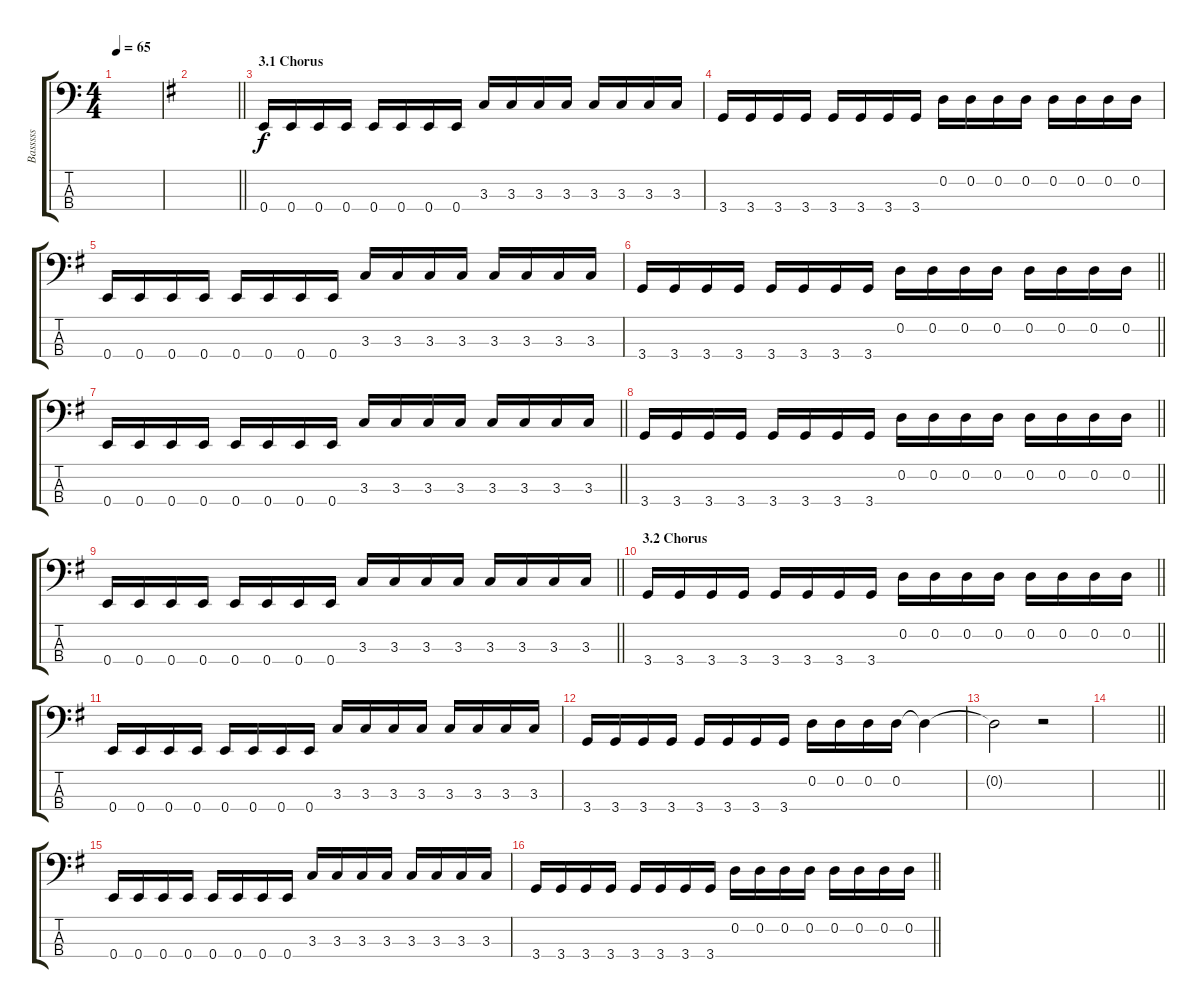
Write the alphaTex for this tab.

\track ("Basssss" "Basssss") {instrument electricbassfinger}
\staff {score tabs}
\tuning (G2 D2 A1 E1) {hide}
\ts (4 4)
\tempo 65
\clef f4
\ks c
|
\barLineRight lightlight
\ks eminor
|
\section ("" "3.1 Chorus")
0.4.16{dy f} 0.4.16 0.4.16 0.4.16 0.4.16 0.4.16 0.4.16 0.4.16 3.3.16 3.3.16 3.3.16 3.3.16 3.3.16 3.3.16 3.3.16 3.3.16 |
3.4.16 3.4.16 3.4.16 3.4.16 3.4.16 3.4.16 3.4.16 3.4.16 0.2.16 0.2.16 0.2.16 0.2.16 0.2.16 0.2.16 0.2.16 0.2.16 |
0.4.16 0.4.16 0.4.16 0.4.16 0.4.16 0.4.16 0.4.16 0.4.16 3.3.16 3.3.16 3.3.16 3.3.16 3.3.16 3.3.16 3.3.16 3.3.16 |
\barLineRight lightlight
3.4.16 3.4.16 3.4.16 3.4.16 3.4.16 3.4.16 3.4.16 3.4.16 0.2.16 0.2.16 0.2.16 0.2.16 0.2.16 0.2.16 0.2.16 0.2.16 |
\barLineRight lightlight
0.4.16 0.4.16 0.4.16 0.4.16 0.4.16 0.4.16 0.4.16 0.4.16 3.3.16 3.3.16 3.3.16 3.3.16 3.3.16 3.3.16 3.3.16 3.3.16 |
\barLineRight lightlight
3.4.16 3.4.16 3.4.16 3.4.16 3.4.16 3.4.16 3.4.16 3.4.16 0.2.16 0.2.16 0.2.16 0.2.16 0.2.16 0.2.16 0.2.16 0.2.16 |
\barLineRight lightlight
0.4.16 0.4.16 0.4.16 0.4.16 0.4.16 0.4.16 0.4.16 0.4.16 3.3.16 3.3.16 3.3.16 3.3.16 3.3.16 3.3.16 3.3.16 3.3.16 |
\section ("" "3.2 Chorus")
\barLineRight lightlight
3.4.16 3.4.16 3.4.16 3.4.16 3.4.16 3.4.16 3.4.16 3.4.16 0.2.16 0.2.16 0.2.16 0.2.16 0.2.16 0.2.16 0.2.16 0.2.16 |
0.4.16 0.4.16 0.4.16 0.4.16 0.4.16 0.4.16 0.4.16 0.4.16 3.3.16 3.3.16 3.3.16 3.3.16 3.3.16 3.3.16 3.3.16 3.3.16 |
3.4.16 3.4.16 3.4.16 3.4.16 3.4.16 3.4.16 3.4.16 3.4.16 0.2.16 0.2.16 0.2.16 0.2.16 0.2{t}.4 |
0.2{t}.2 r.2 |
\barLineRight lightlight
|
0.4.16 0.4.16 0.4.16 0.4.16 0.4.16 0.4.16 0.4.16 0.4.16 3.3.16 3.3.16 3.3.16 3.3.16 3.3.16 3.3.16 3.3.16 3.3.16 |
\barLineRight lightlight
3.4.16 3.4.16 3.4.16 3.4.16 3.4.16 3.4.16 3.4.16 3.4.16 0.2.16 0.2.16 0.2.16 0.2.16 0.2.16 0.2.16 0.2.16 0.2.16
